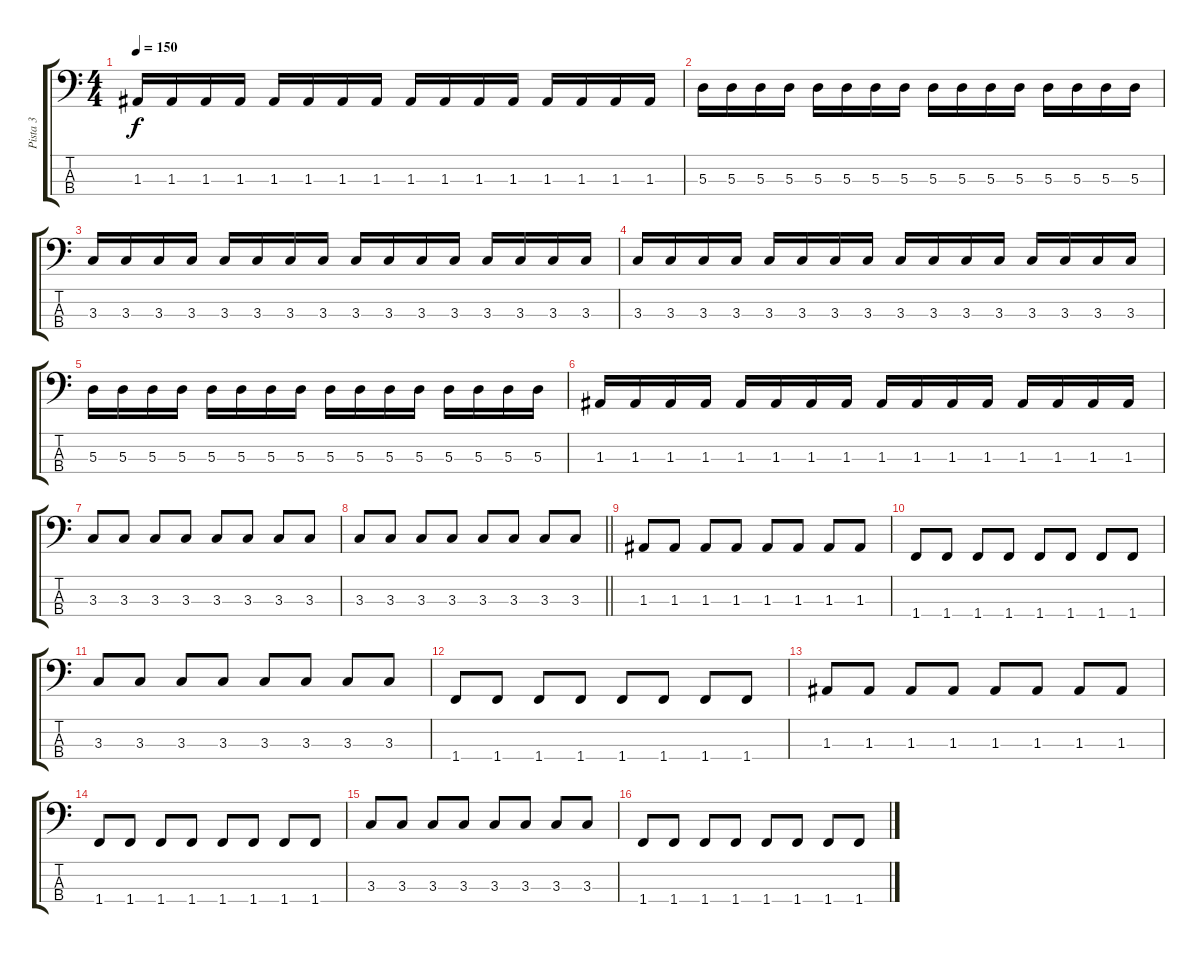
\track ("Pista 3" "Pista 3") {instrument electricbasspick}
\staff {score tabs}
\tuning (G2 D2 A1 E1) {hide}
\ts (4 4)
\tempo 150
\clef f4
\ks c
1.3.16{dy f} 1.3.16 1.3.16 1.3.16 1.3.16 1.3.16 1.3.16 1.3.16 1.3.16 1.3.16 1.3.16 1.3.16 1.3.16 1.3.16 1.3.16 1.3.16 |
5.3.16 5.3.16 5.3.16 5.3.16 5.3.16 5.3.16 5.3.16 5.3.16 5.3.16 5.3.16 5.3.16 5.3.16 5.3.16 5.3.16 5.3.16 5.3.16 |
3.3.16 3.3.16 3.3.16 3.3.16 3.3.16 3.3.16 3.3.16 3.3.16 3.3.16 3.3.16 3.3.16 3.3.16 3.3.16 3.3.16 3.3.16 3.3.16 |
3.3.16 3.3.16 3.3.16 3.3.16 3.3.16 3.3.16 3.3.16 3.3.16 3.3.16 3.3.16 3.3.16 3.3.16 3.3.16 3.3.16 3.3.16 3.3.16 |
5.3.16 5.3.16 5.3.16 5.3.16 5.3.16 5.3.16 5.3.16 5.3.16 5.3.16 5.3.16 5.3.16 5.3.16 5.3.16 5.3.16 5.3.16 5.3.16 |
1.3.16 1.3.16 1.3.16 1.3.16 1.3.16 1.3.16 1.3.16 1.3.16 1.3.16 1.3.16 1.3.16 1.3.16 1.3.16 1.3.16 1.3.16 1.3.16 |
3.3.8 3.3.8 3.3.8 3.3.8 3.3.8 3.3.8 3.3.8 3.3.8 |
\barLineRight lightlight
3.3.8 3.3.8 3.3.8 3.3.8 3.3.8 3.3.8 3.3.8 3.3.8 |
1.3.8 1.3.8 1.3.8 1.3.8 1.3.8 1.3.8 1.3.8 1.3.8 |
1.4.8 1.4.8 1.4.8 1.4.8 1.4.8 1.4.8 1.4.8 1.4.8 |
3.3.8 3.3.8 3.3.8 3.3.8 3.3.8 3.3.8 3.3.8 3.3.8 |
1.4.8 1.4.8 1.4.8 1.4.8 1.4.8 1.4.8 1.4.8 1.4.8 |
1.3.8 1.3.8 1.3.8 1.3.8 1.3.8 1.3.8 1.3.8 1.3.8 |
1.4.8 1.4.8 1.4.8 1.4.8 1.4.8 1.4.8 1.4.8 1.4.8 |
3.3.8 3.3.8 3.3.8 3.3.8 3.3.8 3.3.8 3.3.8 3.3.8 |
1.4.8 1.4.8 1.4.8 1.4.8 1.4.8 1.4.8 1.4.8 1.4.8
